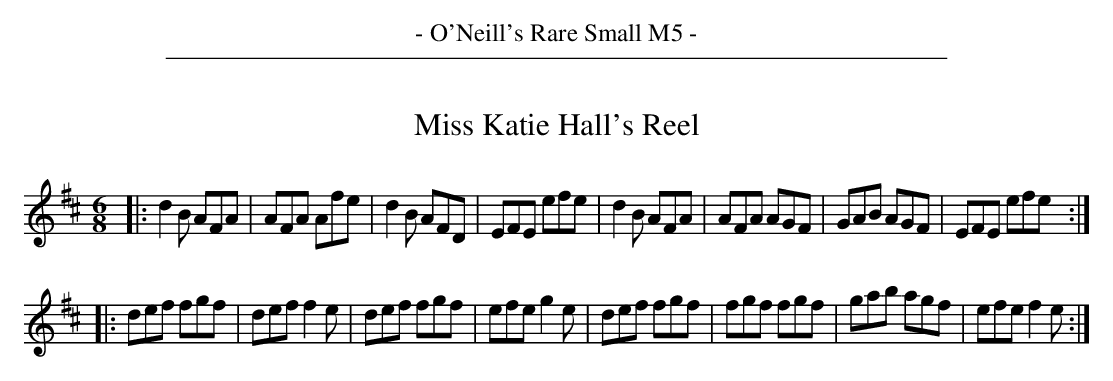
X:1
T: Miss Katie Hall's Reel
M: 6/8
L: 1/8
K: D
|:\
d2B AFA | AFA Afe | d2B AFD | EFE efe |\
d2B AFA | AFA AGF | GAB AGF | EFE efe ::
def fgf | def f2e | def fgf | efe g2e |\
def fgf | fgf fgf | gab agf | efe f2e :|
